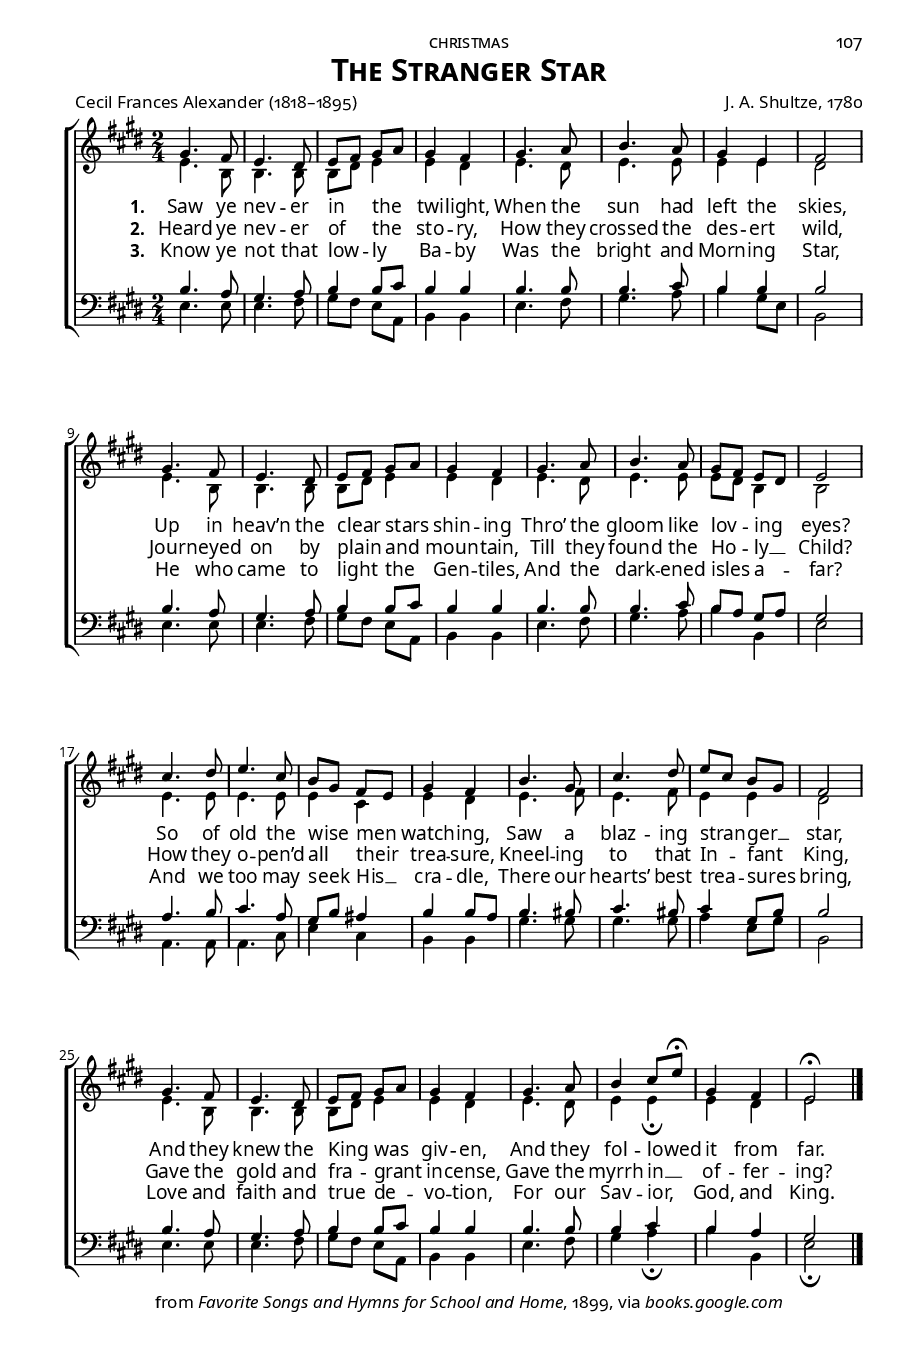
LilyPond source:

\version "2.14.2"
\include "util.ly"
\version "2.14.2"
#(set-global-staff-size 15) \paper{ #(define fonts (make-pango-font-tree "GoudyOlSt BT" "Garamond Premier Pro" "Garamond Premier Pro" (/ 15 20))) }
\header {
  title = \markup{\override #'(font-name . "Garamond Premier Pro Semibold"){ \abs-fontsize #15 \smallCapsOldStyle"The Stranger Star"}}
  poet = \markup\oldStyleNum"Cecil Frances Alexander (1818–1895)"
  composer = \markup\oldStyleNum"J. A. Shultze, 1780"
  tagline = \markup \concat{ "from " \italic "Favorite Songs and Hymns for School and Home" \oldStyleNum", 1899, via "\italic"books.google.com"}
}
\paper {
  %print-all-headers = ##f
  paper-height = 9\in
  paper-width = 6\in
  indent = 0\in
  %system-system-spacing = #'((basic-distance . 10) (padding . 0))
  %system-system-spacing =
  %  #'((basic-distance . 0)
  %     (minimum-distance . 0)
  %     (padding . -0.35)
  %     (stretchability . 100))
  ragged-last-bottom = ##f
  ragged-bottom = ##f
  two-sided = ##t
  inner-margin = 0.5\in
  outer-margin = 0.25\in
  top-margin = 0.25\in
  bottom-margin = 0.25\in
  first-page-number = #107
  print-first-page-number = ##t
  headerLine = \markup{\override #'(font-name . "Garamond Premier Pro") \smallCapsOldStyle"christmas"}
  oddHeaderMarkup = \markup\fill-line{
     \override #'(font-name . "Garamond Premier Pro")\abs-fontsize #8.5
     \combine 
        \fill-line{"" \if \should-print-page-number
        \oldStylePageNum""
        }
        \fill-line{\headerLine}
  }
  evenHeaderMarkup = \markup {
     \override #'(font-name . "Garamond Premier Pro")\abs-fontsize #8.5
     \combine
        \if \should-print-page-number
        \oldStylePageNum""
        \fill-line{\headerLine}
  }
}
global = {
  \key e \major
  \time 2/4
  \autoBeamOff
  \override DynamicLineSpanner #'staff-padding = #0.0
  \override DynamicLineSpanner #'Y-extent = #'(-1 . 1)
}

sopMusic = \relative c' {
  gis'4. fis8 |
  e4. dis8 |
  e[ fis] gis[ a] |
  gis4 fis |
  gis4. a8 |
  b4. a8 |
  gis4 e |
  fis2 |
  
  gis4. fis8 |
  e4. dis8 |
  e[ fis] gis[ a] |
  gis4 fis |
  gis4. a8 |
  b4. a8 |
  gis[ fis] e[ dis] |
  e2 |
  
  cis'4. dis8 |
  e4. cis8 |
  b8[ gis] fis[ e] |
  gis4 fis |
  b4. gis8 |
  cis4. dis8 |
  e[ cis] b[ gis] |
  fis2 |
  
  gis4. fis8 |
  e4. dis8 |
  e[ fis] gis[ a] |
  gis4 fis |
  gis4. a8 |
  b4 cis8[ e]\fermata |
  gis,4 fis |
  e2\fermata \bar "|."
}
sopWords = \lyricmode {
  
}

altoMusic = \relative c' {
  e4. b8 |
  b4. b8 |
  b[ dis] e4 |
  e dis |
  e4. dis8 |
  e4. e8 |
  e4 e |
  dis2 |
  
  e4. b8 |
  b4. b8 |
  b[ dis] e4 |
  e dis |
  e4. dis8 |
  e4. e8 |
  e[ dis] b4 |
  b2 |
  
  e4. e8 |
  e4. e8 |
  e4 cis |
  e dis |
  e4. fis8 |
  e4. fis8 |
  e4 e |
  dis2 |
  
  e4. b8 |
  b4. b8 |
  b[ dis] e4 |
  e dis |
  e4. dis8 |
  e4 e\fermata |
  e dis |
  e2 \bar "|."
}
altoWords = \lyricmode {
  \dropLyricsVII
  \set stanza = #"1. "
  Saw ye nev -- er in the twi -- light,
  When the sun had left the skies,
  Up in heav’n the clear stars shin -- ing
  Thro’ the gloom like lov -- ing eyes?
  So of old the wise men watch -- ing,
  Saw a blaz -- ing stran -- ger __ star,
  And they knew the King was giv -- en,
  And they fol -- lowed it from far.
}
altoWordsII = \lyricmode {
  \dropLyricsVII
%\markup\italic
  \set stanza = #"2. "
  Heard ye nev -- er of the sto -- ry,
  How they crossed the des -- ert wild,
  Jour -- neyed on by plain and moun -- tain,
  Till they found the Ho -- ly __ Child?
  How they o -- pen’d all their trea -- sure,
  Kneel -- ing to that In -- fant King,
  Gave the gold and fra -- grant in -- cense,
  Gave the myrrh in __ of -- fer -- ing?
}
altoWordsIII = \lyricmode {
  \dropLyricsVII
  \set stanza = #"3. "
  Know ye not that low -- ly Ba -- by
  Was the bright and Morn -- ing Star,
  He who came to light the Gen -- tiles,
  And the dark -- ened isles a -- far?
  And we too may seek His __ cra -- dle,
  There our hearts’ best trea -- sures bring,
  Love and faith and true de -- vo -- tion,
  For our Sav -- ior, God, and King.
}
altoWordsIV = \lyricmode {
  \set stanza = #"4. "
  \set ignoreMelismata = ##t
}
altoWordsV = \lyricmode {
  \set stanza = #"5. "
  \set ignoreMelismata = ##t
}
altoWordsVI = \lyricmode {
  \set stanza = #"6. "
  \set ignoreMelismata = ##t
}
tenorMusic = \relative c' {
  b4. a8 |
  gis4. a8 |
  b4 b8[ cis] |
  b4 b |
  b4. b8 |
  b4. cis8 |
  b4 b |
  b2 |
  
  b4. a8 |
  gis4. a8 |
  b4 b8[ cis] |
  b4 b |
  b4. b8 |
  b4. cis8 |
  b8[ a] gis[ a] |
  gis2 |
  
  a4. b8 |
  cis4. a8 |
  gis8[ b] ais4 |
  b4 b8[ a] |
  b4. bis8 |
  cis4. bis8 |
  cis4 gis8[ b] |
  b2 |
  
  b4. a8 |
  gis4. a8 |
  b4 b8[ cis] |
  b4 b |
  b4. b8 |
  b4 cis |
  b4 a |
  gis2 \bar "|."
}
tenorWords = \lyricmode {

}

bassMusic = \relative c {
  \mergeDifferentlyHeadedOn
  e4. e8 |
  e4. fis8 |
  gis[ fis] e[ a,] |
  b4 b |
  e4. fis8 |
  gis4. a8 |
  b4 gis8[ e] |
  b2 |
  
  e4. e8 |
  e4. fis8 |
  gis[ fis] e[ a,] |
  b4 b |
  e4. fis8 |
  gis4. a8 |
  b4 b, |
  e2 |
  
  a,4. a8 |
  a4. cis8 |
  e4 cis |
  b b |
  gis'4. gis8 |
  gis4. gis8 |
  a4 e8[ gis] |
  b,2 |
  
  e4. e8 |
  e4. fis8 |
  gis[ fis] e[ a,] |
  b4 b |
  e4. fis8 |
  gis4 a\fermata |
  b b, |
  e2\fermata \bar "|."
}
bassWords = \lyricmode {

}

pianoRH = \relative c' {
  
}
pianoLH = \relative c' {
  
}

\score {
  <<
   \new ChoirStaff <<
    \new Staff = women <<
      \new Voice = "sopranos" { \voiceOne << \global \sopMusic >> }
      \new Voice = "altos" { \voiceTwo << \global \altoMusic >> }
    >>
    \new Lyrics \with { alignAboveContext = #"women" \override VerticalAxisGroup #'nonstaff-relatedstaff-spacing = #'((basic-distance . 1))} \lyricsto "sopranos" \sopWords
    \new Lyrics = "altosVI"  \with { alignBelowContext = #"women" } \lyricsto "sopranos" \altoWordsVI
    \new Lyrics = "altosV"  \with { alignBelowContext = #"women" } \lyricsto "sopranos" \altoWordsV
    \new Lyrics = "altosIV"  \with { alignBelowContext = #"women" } \lyricsto "sopranos" \altoWordsIV
    \new Lyrics = "altosIII"  \with { alignBelowContext = #"women" } \lyricsto "sopranos" \altoWordsIII
    \new Lyrics = "altosII"  \with { alignBelowContext = #"women" } \lyricsto "sopranos" \altoWordsII
    \new Lyrics = "altos"  \with { alignBelowContext = #"women" \override VerticalAxisGroup #'nonstaff-relatedstaff-spacing = #'((basic-distance . 1)) } \lyricsto "sopranos" \altoWords
   \new Staff = men <<
      \clef bass
      \new Voice = "tenors" { \voiceOne << \global \tenorMusic >> }
      \new Voice = "basses" { \voiceTwo << \global \bassMusic >> }
    >>
    \new Lyrics \with { alignAboveContext = #"men" \override VerticalAxisGroup #'nonstaff-relatedstaff-spacing = #'((basic-distance . 1)) } \lyricsto "tenors" \tenorWords
    \new Lyrics \with { alignBelowContext = #"men" \override VerticalAxisGroup #'nonstaff-relatedstaff-spacing = #'((basic-distance . 1)) } \lyricsto "basses" \bassWords
  >>
%    \new PianoStaff << \new Staff { \new Voice { \pianoRH } } \new Staff { \clef "bass" \pianoLH } >>
  >>
  \layout {
    \context {
      \Score
      %\override SpacingSpanner #'base-shortest-duration = #(ly:make-moment 1 8)
      %\override SpacingSpanner #'common-shortest-duration = #(ly:make-moment 1 4)
    }
    \context {
      % Remove all empty staves
      % \Staff \RemoveEmptyStaves \override VerticalAxisGroup #'remove-first = ##t
    }
    \context {
      \Lyrics
      \override LyricText #'X-offset = #center-on-word
    }
  }
  \midi {
    \tempo 4 = 90
    \set Staff.midiInstrument = "piccolo"
  
    \context {
      \Voice
      \remove "Dynamic_performer"
    }
  }
}
